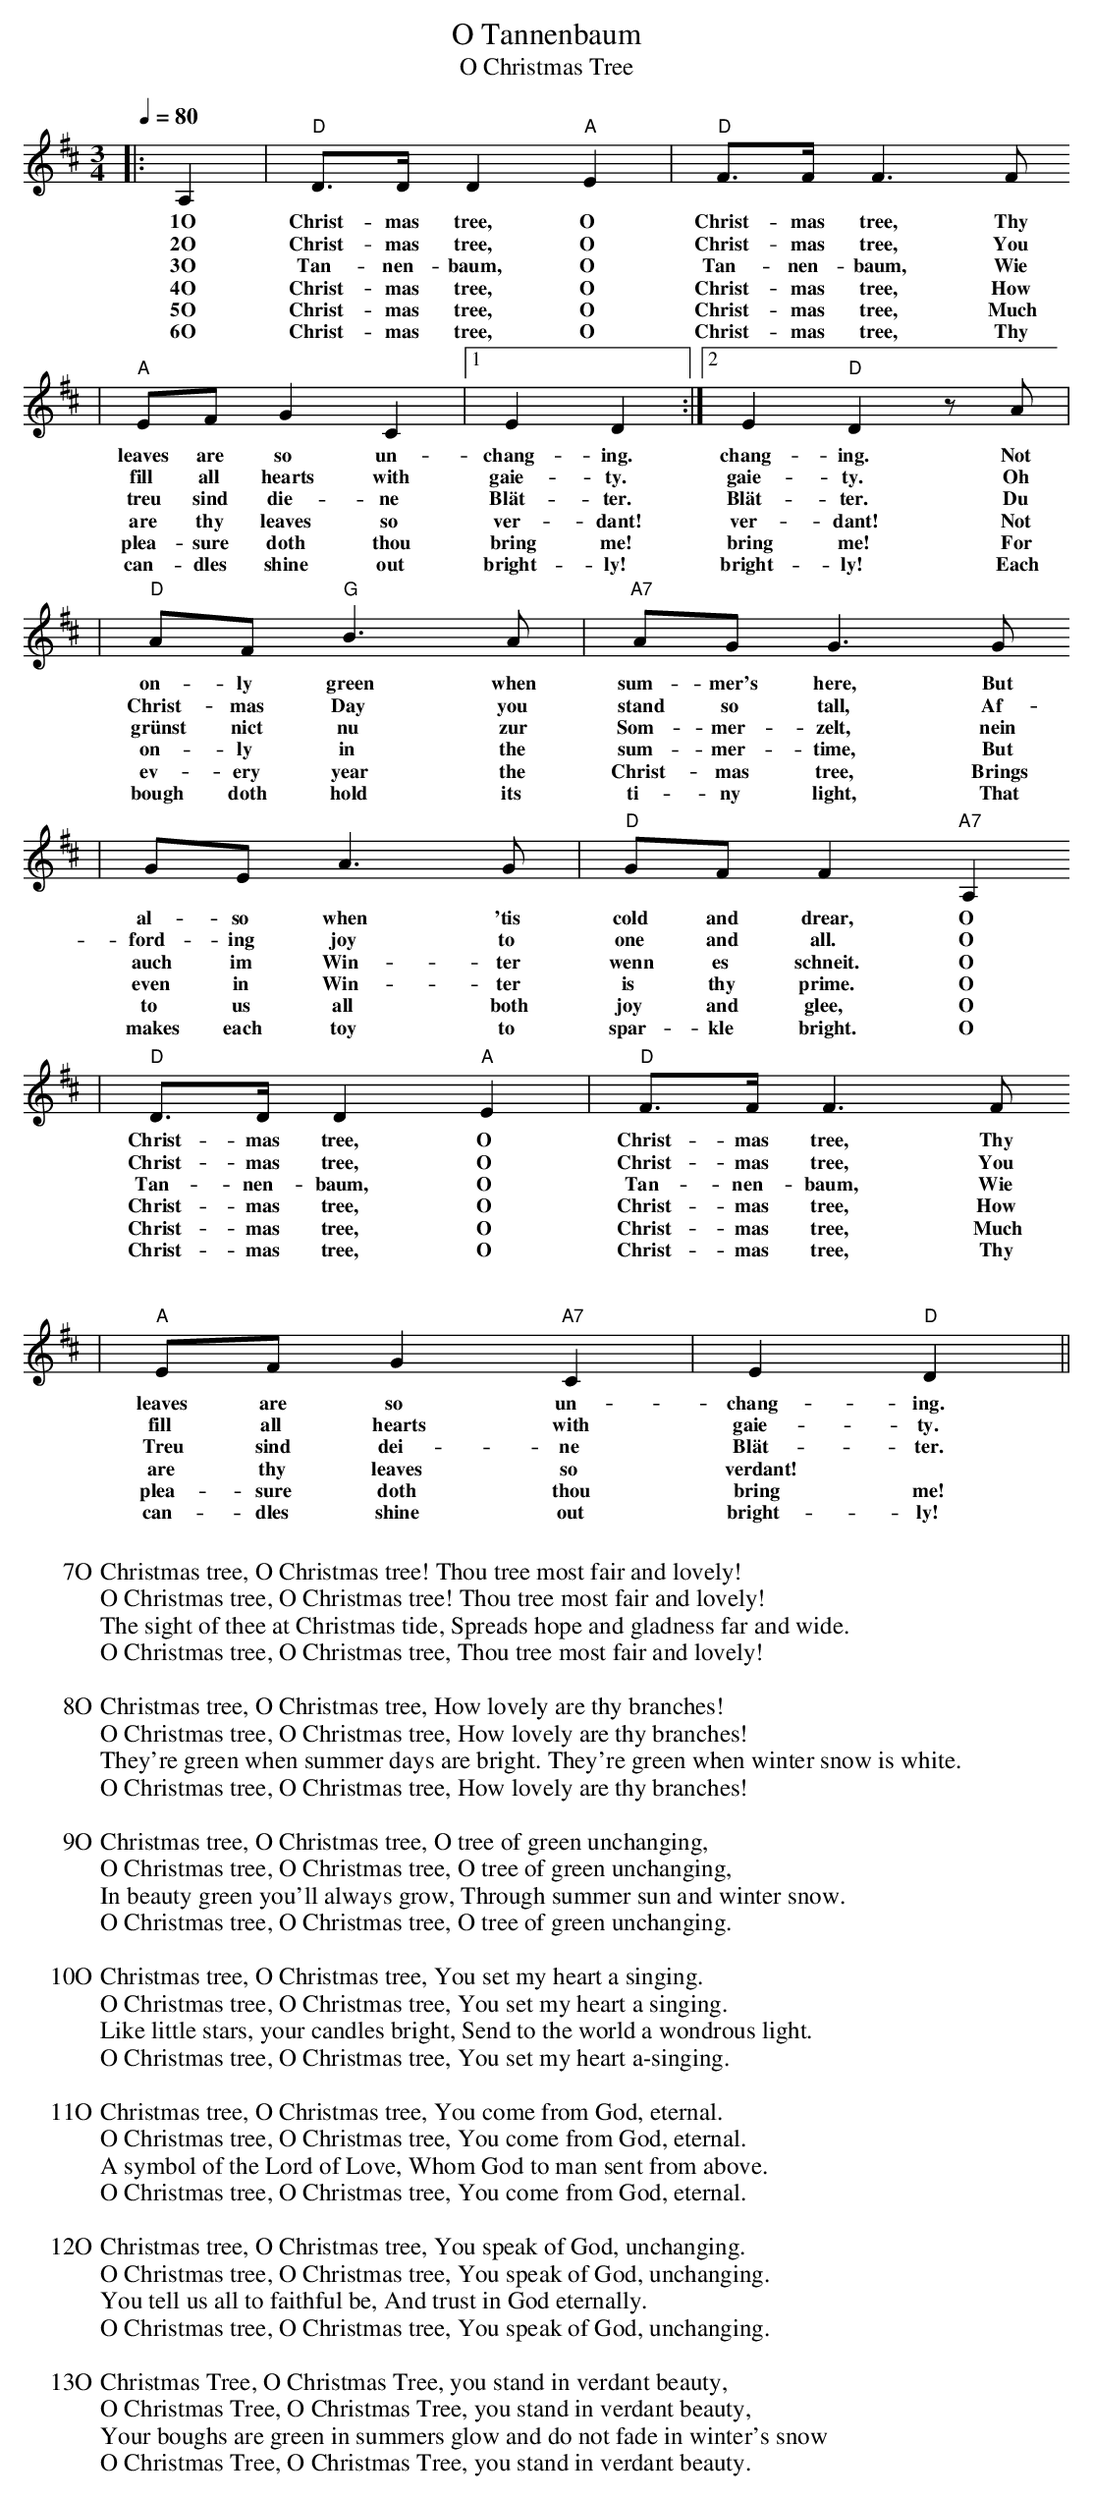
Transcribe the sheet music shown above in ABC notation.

X:1
T:O Tannenbaum
T:O Christmas Tree
M:3/4
L:1/4
Q:1/4=80
K:D
|:A,|"D"D3/4D1/4 D "A"E|"D"F3/4F1/4 F3/2 F1/2
w:1O Christ-mas tree, O Christ-mas tree, Thy
w:2O Christ-mas tree, O Christ-mas tree, You
w:3O Tan-nen-baum, O Tan-nen-baum, Wie
w:4O Christ-mas tree, O Christ-mas tree, How
w:5O Christ-mas tree, O Christ-mas tree, Much
w:6O Christ-mas tree, O Christ-mas tree, Thy
|"A"E1/2F1/2 G C|1E D:|2E "D"D z1/2 A/2|
w:leaves are so un-chang-ing. chang-ing. Not
w:fill all hearts with gaie-ty. gaie-ty. Oh
w:treu sind die-ne Blät-ter. Blät-ter. Du
w:are thy leaves so ver-dant! ver-dant! Not
w:plea-sure doth thou bring me! bring me! For
w:can-dles shine out bright-ly! bright-ly! Each
|"D"A1/2F1/2 "G"B3/2A1/2|"A7"A1/2G1/2 G3/2G1/2
w:on-ly green when sum-mer's here, But
w:Christ-mas Day you stand so tall, Af-
w:grünst nict nu zur Som-mer-zelt, nein
w:on-ly in the sum-mer-time, But
w:ev-ery year the Christ-mas tree, Brings
w:bough doth hold its ti-ny light, That
|G1/2E1/2 A3/2G1/2|"D"G1/2F1/2 F "A7"A,
w:al-so when 'tis cold and drear, O
w:ford-ing joy to one and all. O
w:auch im Win-ter wenn es schneit. O
w:even in Win-ter is thy prime. O
w:to us all both joy and glee, O
w:makes each toy to spar-kle bright. O
|"D"D3/4D1/4 D "A"E|"D"F3/4F1/4 F3/2F1/2
w:Christ-mas tree, O Christ-mas tree, Thy
w:Christ-mas tree, O Christ-mas tree, You
w:Tan-nen-baum, O Tan-nen-baum, Wie
w:Christ-mas tree, O Christ-mas tree, How
w:Christ-mas tree, O Christ-mas tree, Much
w:Christ-mas tree, O Christ-mas tree, Thy
|"A"E1/2F1/2 G "A7"C|E "D"D||
w:leaves are so un-chang-ing.
w:fill all hearts with gaie-ty.
w:Treu sind dei-ne Blät-ter.
w:are thy leaves so verdant!
w:plea-sure doth thou bring me!
w:can-dles shine out bright-ly!
W:
W:7O Christmas tree, O Christmas tree! Thou tree most fair and lovely!
W:O Christmas tree, O Christmas tree! Thou tree most fair and lovely!
W:The sight of thee at Christmas tide, Spreads hope and gladness far and wide.
W:O Christmas tree, O Christmas tree, Thou tree most fair and lovely!
W:
W:8O Christmas tree, O Christmas tree, How lovely are thy branches!
W:O Christmas tree, O Christmas tree, How lovely are thy branches!
W:They're green when summer days are bright. They're green when winter snow is white.
W:O Christmas tree, O Christmas tree, How lovely are thy branches!
W:
W:9O Christmas tree, O Christmas tree, O tree of green unchanging,
W:O Christmas tree, O Christmas tree, O tree of green unchanging,
W:In beauty green you'll always grow, Through summer sun and winter snow.
W:O Christmas tree, O Christmas tree, O tree of green unchanging.
W:
W:10O Christmas tree, O Christmas tree, You set my heart a singing.
W:O Christmas tree, O Christmas tree, You set my heart a singing.
W:Like little stars, your candles bright, Send to the world a wondrous light.
W:O Christmas tree, O Christmas tree, You set my heart a-singing.
W:
W:11O Christmas tree, O Christmas tree, You come from God, eternal.
W:O Christmas tree, O Christmas tree, You come from God, eternal.
W:A symbol of the Lord of Love, Whom God to man sent from above.
W:O Christmas tree, O Christmas tree, You come from God, eternal.
W:
W:12O Christmas tree, O Christmas tree, You speak of God, unchanging.
W:O Christmas tree, O Christmas tree, You speak of God, unchanging.
W:You tell us all to faithful be, And trust in God eternally.
W:O Christmas tree, O Christmas tree, You speak of God, unchanging.
W:
W:13O Christmas Tree, O Christmas Tree, you stand in verdant beauty,
W:O Christmas Tree, O Christmas Tree, you stand in verdant beauty,
W:Your boughs are green in summers glow and do not fade in winter's snow
W:O Christmas Tree, O Christmas Tree, you stand in verdant beauty.
